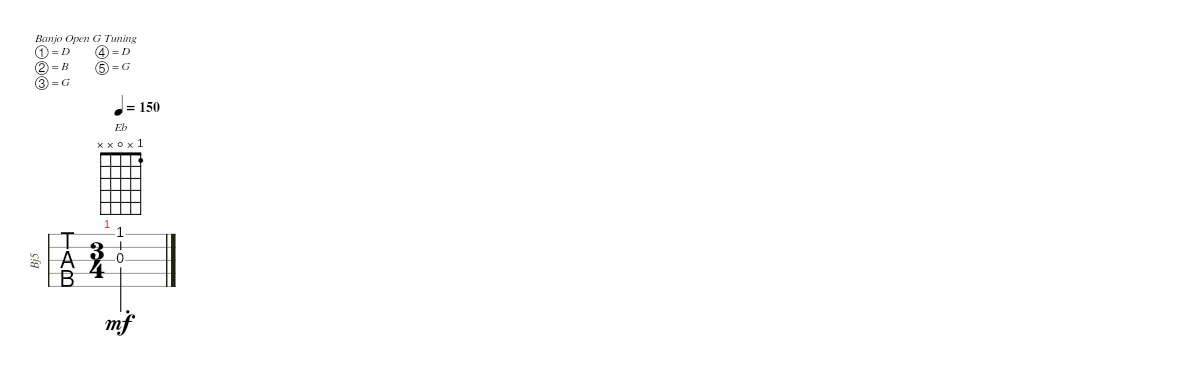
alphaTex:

\defaultSystemsLayout 4
\bracketExtendMode groupsimilarinstruments
\chordDiagramsInScore
\track ("Banjo" "Bj5") {instrument banjo}
\staff {tabs}
\tuning (D4 B3 G3 D3 G4)
\chord ("Eb" 1 x 0 x x) {showdiagram false showfingering false}
\ts (3 4)
\tempo 150
\clef g2
\ks eb
(1.1{acc b} 0.3{acc forcenatural}).2{d ch "Eb" dy mf}
